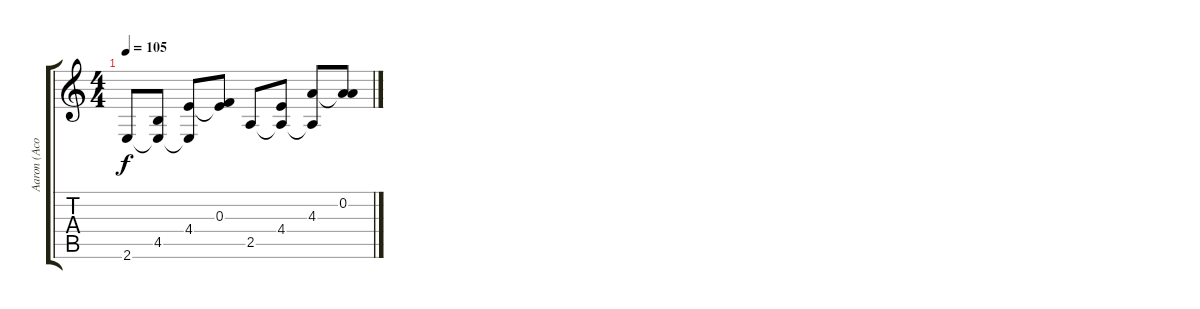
\track ("Aaron (Acoustic)" "Aaron (Aco") {instrument electricguitarclean}
\staff {score tabs}
\tuning (D4 A3 F3 C3 G2 D2) {hide}
\ts (4 4)
\tempo 105
\clef g2
\ks c
2.6.8{dy f} (4.5 2.6{t}).8 (4.4 2.6{t}).8 (0.3 4.4{t}).8 2.5.8 (4.4 2.5{t}).8 (4.3 2.5{t}).8 (0.2 4.3{t}).8
